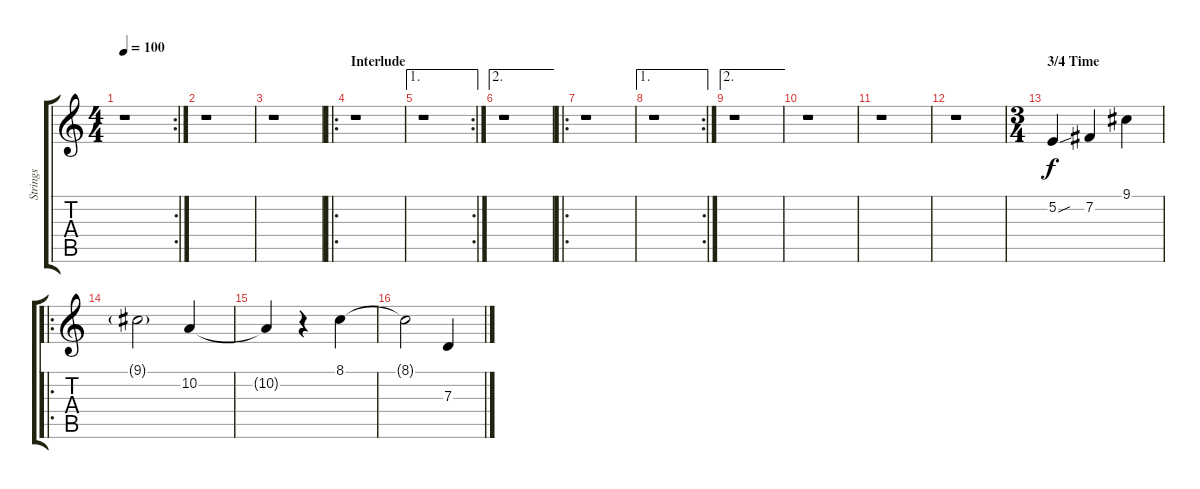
\track ("Strings" "Strings") {instrument stringensemble1}
\staff {score tabs}
\tuning (E4 B3 G3 D3 A2 E2) {hide}
\rc 2
\ts (4 4)
\tempo 100
\clef g2
\ks c
r.1{dy f} |
r.1 |
r.1 |
\ro
\section ("" "Interlude")
r.1 |
\ae 1
\rc 2
r.1 |
\ae 2
r.1 |
\ro
r.1 |
\ae 1
\rc 2
r.1 |
\ae 2
r.1 |
r.1 |
r.1 |
r.1 |
\ts (3 4)
\section ("" "3/4 Time")
5.2{sou}.4 7.2.4 9.1.4 |
\ro
9.1{g}.2 10.2.4 |
10.2{t}.4 r.4 8.1.4 |
8.1{t}.2 7.3.4
